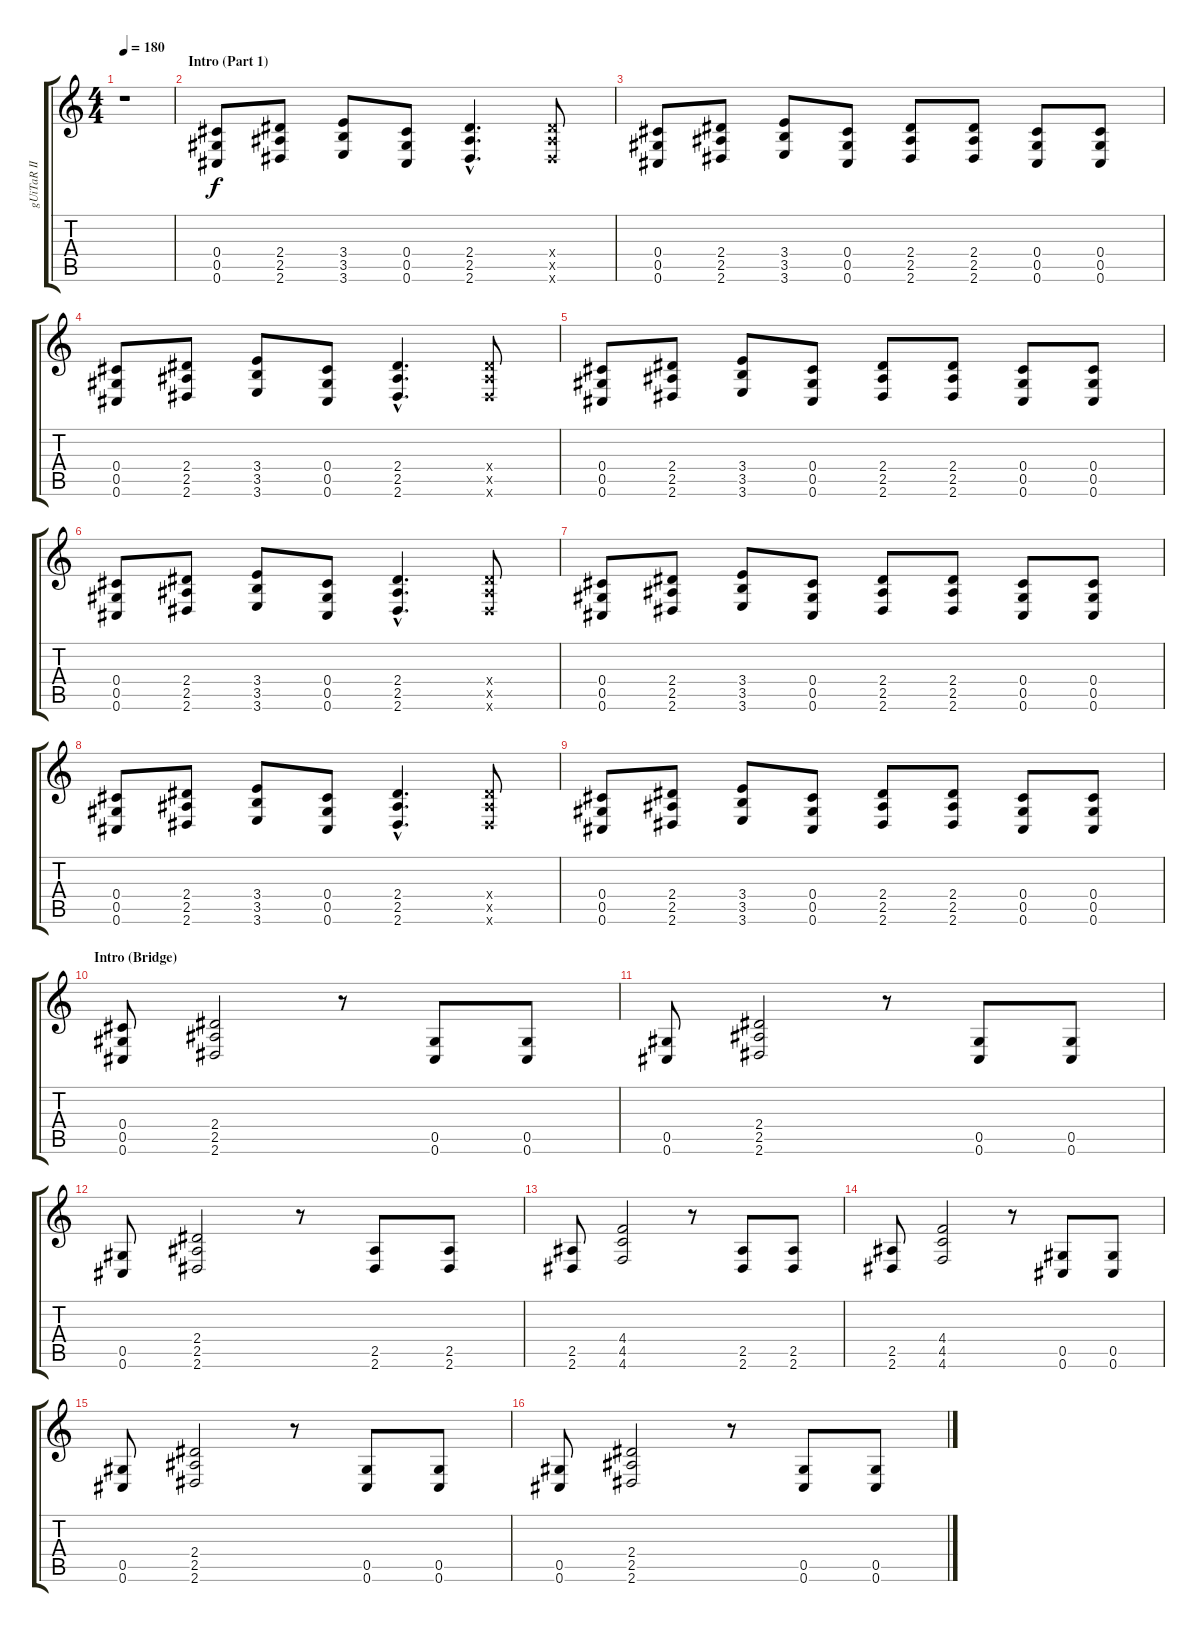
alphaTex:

\track ("gUiTaR II" "gUiTaR II") {instrument overdrivenguitar}
\staff {score tabs}
\tuning (Eb4 Bb3 Gb3 Db3 Ab2 Db2) {hide}
\ts (4 4)
\tempo 180
\clef g2
\ks c
r.1{dy f instrument overdrivenguitar} |
\section ("" "Intro (Part 1)")
(0.4 0.5 0.6).8 (2.4 2.5 2.6).8 (3.4 3.5 3.6).8 (0.4 0.5 0.6).8 (2.4{hac} 2.5{hac} 2.6{hac}).4{d} (2.4{x} 2.5{x} 2.6{x}).8 |
(0.4 0.5 0.6).8 (2.4 2.5 2.6).8 (3.4 3.5 3.6).8 (0.4 0.5 0.6).8 (2.4 2.5 2.6).8 (2.4 2.5 2.6).8 (0.4 0.5 0.6).8 (0.4 0.5 0.6).8 |
(0.4 0.5 0.6).8 (2.4 2.5 2.6).8 (3.4 3.5 3.6).8 (0.4 0.5 0.6).8 (2.4{hac} 2.5{hac} 2.6{hac}).4{d} (2.4{x} 2.5{x} 2.6{x}).8 |
(0.4 0.5 0.6).8 (2.4 2.5 2.6).8 (3.4 3.5 3.6).8 (0.4 0.5 0.6).8 (2.4 2.5 2.6).8 (2.4 2.5 2.6).8 (0.4 0.5 0.6).8 (0.4 0.5 0.6).8 |
(0.4 0.5 0.6).8 (2.4 2.5 2.6).8 (3.4 3.5 3.6).8 (0.4 0.5 0.6).8 (2.4{hac} 2.5{hac} 2.6{hac}).4{d} (2.4{x} 2.5{x} 2.6{x}).8 |
(0.4 0.5 0.6).8 (2.4 2.5 2.6).8 (3.4 3.5 3.6).8 (0.4 0.5 0.6).8 (2.4 2.5 2.6).8 (2.4 2.5 2.6).8 (0.4 0.5 0.6).8 (0.4 0.5 0.6).8 |
(0.4 0.5 0.6).8 (2.4 2.5 2.6).8 (3.4 3.5 3.6).8 (0.4 0.5 0.6).8 (2.4{hac} 2.5{hac} 2.6{hac}).4{d} (2.4{x} 2.5{x} 2.6{x}).8 |
(0.4 0.5 0.6).8 (2.4 2.5 2.6).8 (3.4 3.5 3.6).8 (0.4 0.5 0.6).8 (2.4 2.5 2.6).8 (2.4 2.5 2.6).8 (0.4 0.5 0.6).8 (0.4 0.5 0.6).8 |
\section ("" "Intro (Bridge)")
(0.4 0.5 0.6).8 (2.4 2.5 2.6).2 r.8 (0.5 0.6).8 (0.5 0.6).8 |
(0.5 0.6).8 (2.4 2.5 2.6).2 r.8 (0.5 0.6).8 (0.5 0.6).8 |
(0.5 0.6).8 (2.4 2.5 2.6).2 r.8 (2.5 2.6).8 (2.5 2.6).8 |
(2.5 2.6).8 (4.4 4.5 4.6).2 r.8 (2.5 2.6).8 (2.5 2.6).8 |
(2.5 2.6).8 (4.4 4.5 4.6).2 r.8 (0.5 0.6).8 (0.5 0.6).8 |
(0.5 0.6).8 (2.4 2.5 2.6).2 r.8 (0.5 0.6).8 (0.5 0.6).8 |
(0.5 0.6).8 (2.4 2.5 2.6).2 r.8 (0.5 0.6).8 (0.5 0.6).8
